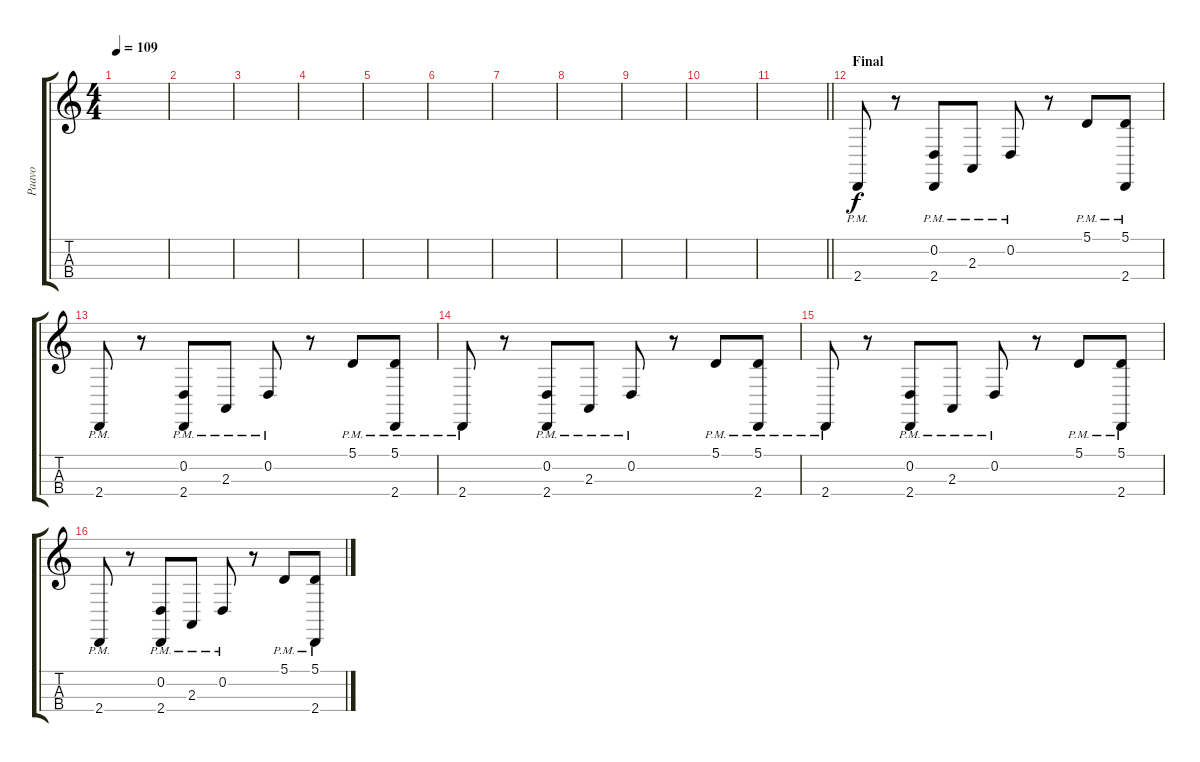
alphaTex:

\track ("Paavo" "Paavo") {instrument cello}
\staff {score tabs}
\tuning (A3 D3 G2 C2) {hide}
\ts (4 4)
\tempo 109
\clef g2
\ks c
|
|
|
|
|
|
|
|
|
|
\barLineRight lightlight
|
\section ("" "Final")
2.4{pm}.8 r.8 (0.2{pm} 2.4).8 2.3{pm}.8 0.2{pm}.8 r.8 5.1{pm}.8 (5.1{pm} 2.4).8 |
2.4{pm}.8 r.8 (0.2{pm} 2.4).8 2.3{pm}.8 0.2{pm}.8 r.8 5.1{pm}.8 (5.1{pm} 2.4).8 |
2.4{pm}.8 r.8 (0.2{pm} 2.4).8 2.3{pm}.8 0.2{pm}.8 r.8 5.1{pm}.8 (5.1{pm} 2.4).8 |
2.4{pm}.8 r.8 (0.2{pm} 2.4).8 2.3{pm}.8 0.2{pm}.8 r.8 5.1{pm}.8 (5.1{pm} 2.4).8 |
2.4{pm}.8 r.8 (0.2{pm} 2.4).8 2.3{pm}.8 0.2{pm}.8 r.8 5.1{pm}.8 (5.1{pm} 2.4).8
